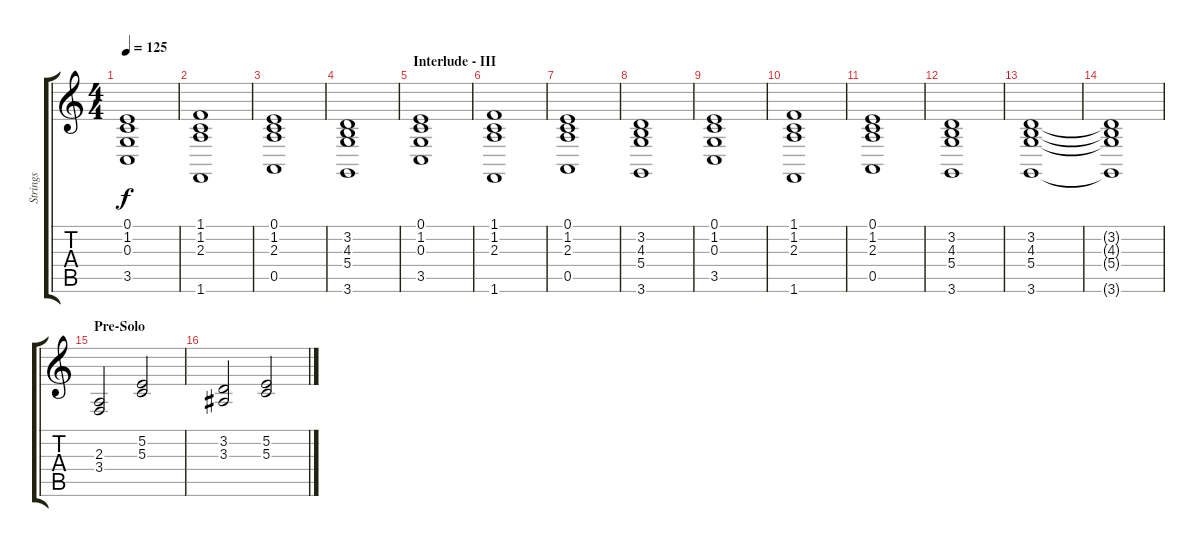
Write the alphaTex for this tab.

\track ("Strings" "Strings") {instrument stringensemble1}
\staff {score tabs}
\tuning (E4 B3 G3 D3 A2 E2) {hide}
\ts (4 4)
\tempo 125
\clef g2
\ks c
(0.1 1.2 0.3 3.5).1{dy f} |
(1.1 1.2 2.3 1.6).1 |
(0.1 1.2 2.3 0.5).1 |
(3.2 4.3 5.4 3.6).1 |
\section ("" "Interlude - III")
(0.1 1.2 0.3 3.5).1 |
(1.1 1.2 2.3 1.6).1 |
(0.1 1.2 2.3 0.5).1 |
(3.2 4.3 5.4 3.6).1 |
(0.1 1.2 0.3 3.5).1 |
(1.1 1.2 2.3 1.6).1 |
(0.1 1.2 2.3 0.5).1 |
(3.2 4.3 5.4 3.6).1 |
(3.2 4.3 5.4 3.6).1 |
(3.2{t} 4.3{t} 5.4{t} 3.6{t}).1 |
\section ("" "Pre-Solo")
(2.3 3.4).2 (5.2 5.3).2 |
(3.2 3.3).2 (5.2 5.3).2
